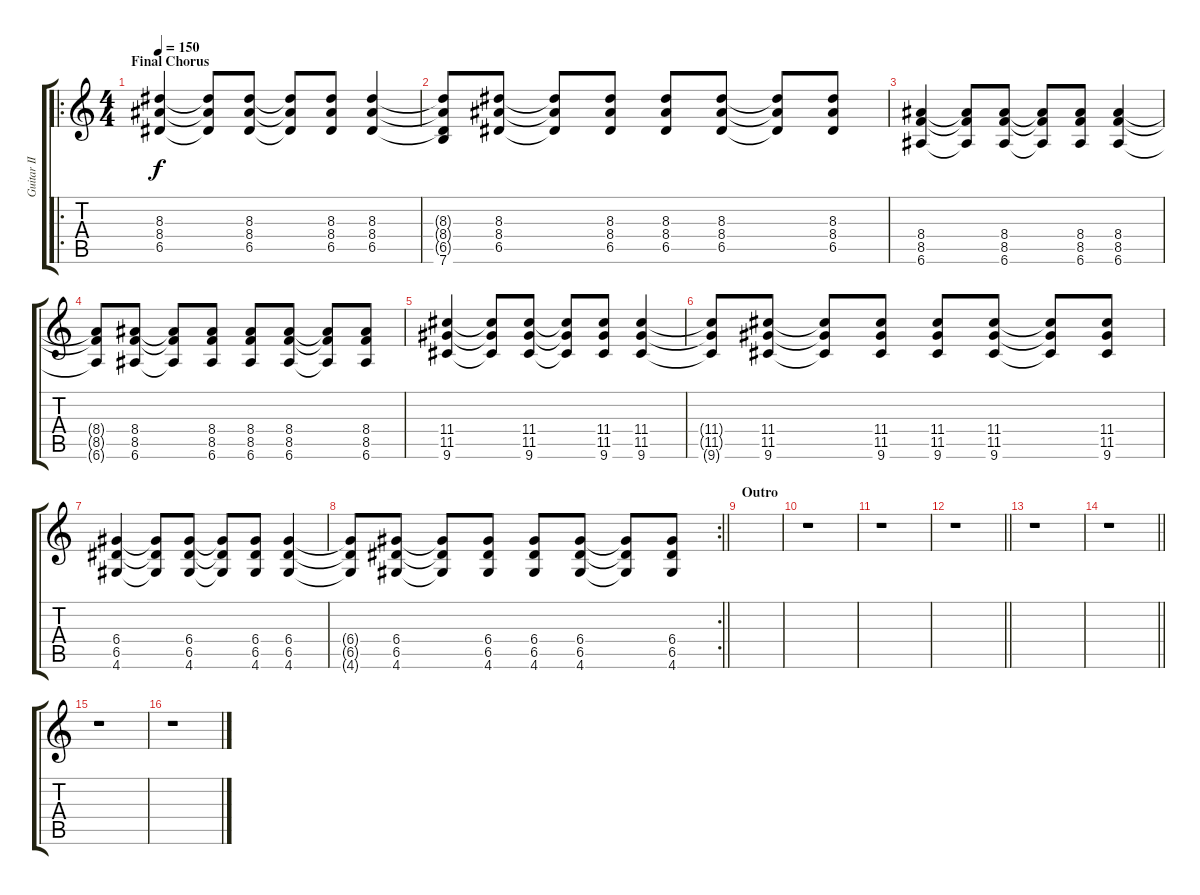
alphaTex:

\track ("Guitar II" "Guitar II") {instrument distortionguitar}
\staff {score tabs}
\tuning (E4 B3 G3 D3 A2 E2) {hide}
\ro
\ts (4 4)
\section ("" "Final Chorus")
\tempo 150
\clef g2
\ks c
(8.3 8.4 6.5).4{dy f} (8.3{t} 8.4{t} 6.5{t}).8 (8.3 8.4 6.5).8 (8.3{t} 8.4{t} 6.5{t}).8 (8.3 8.4 6.5).8 (8.3 8.4 6.5).4 |
(8.3{t} 8.4{t} 6.5{t} 7.6).8 (8.3 8.4 6.5).8 (8.3{t} 8.4{t} 6.5{t}).8 (8.3 8.4 6.5).8 (8.3 8.4 6.5).8 (8.3 8.4 6.5).8 (8.3{t} 8.4{t} 6.5{t}).8 (8.3 8.4 6.5).8 |
(8.4 8.5 6.6).4 (8.4{t} 8.5{t} 6.6{t}).8 (8.4 8.5 6.6).8 (8.4{t} 8.5{t} 6.6{t}).8 (8.4 8.5 6.6).8 (8.4 8.5 6.6).4 |
(8.4{t} 8.5{t} 6.6{t}).8 (8.4 8.5 6.6).8 (8.4{t} 8.5{t} 6.6{t}).8 (8.4 8.5 6.6).8 (8.4 8.5 6.6).8 (8.4 8.5 6.6).8 (8.4{t} 8.5{t} 6.6{t}).8 (8.4 8.5 6.6).8 |
(11.4 11.5 9.6).4 (11.4{t} 11.5{t} 9.6{t}).8 (11.4 11.5 9.6).8 (11.4{t} 11.5{t} 9.6{t}).8 (11.4 11.5 9.6).8 (11.4 11.5 9.6).4 |
(11.4{t} 11.5{t} 9.6{t}).8 (11.4 11.5 9.6).8 (11.4{t} 11.5{t} 9.6{t}).8 (11.4 11.5 9.6).8 (11.4 11.5 9.6).8 (11.4 11.5 9.6).8 (11.4{t} 11.5{t} 9.6{t}).8 (11.4 11.5 9.6).8 |
(6.4 6.5 4.6).4 (6.4{t} 6.5{t} 4.6{t}).8 (6.4 6.5 4.6).8 (6.4{t} 6.5{t} 4.6{t}).8 (6.4 6.5 4.6).8 (6.4 6.5 4.6).4 |
\rc 2
\barLineRight lightlight
(6.4{t} 6.5{t} 4.6{t}).8 (6.4 6.5 4.6).8 (6.4{t} 6.5{t} 4.6{t}).8 (6.4 6.5 4.6).8 (6.4 6.5 4.6).8 (6.4 6.5 4.6).8 (6.4{t} 6.5{t} 4.6{t}).8 (6.4 6.5 4.6).8 |
\section ("" "Outro")
|
r.1 |
r.1 |
\barLineRight lightlight
r.1 |
r.1 |
\barLineRight lightlight
r.1 |
r.1 |
r.1
